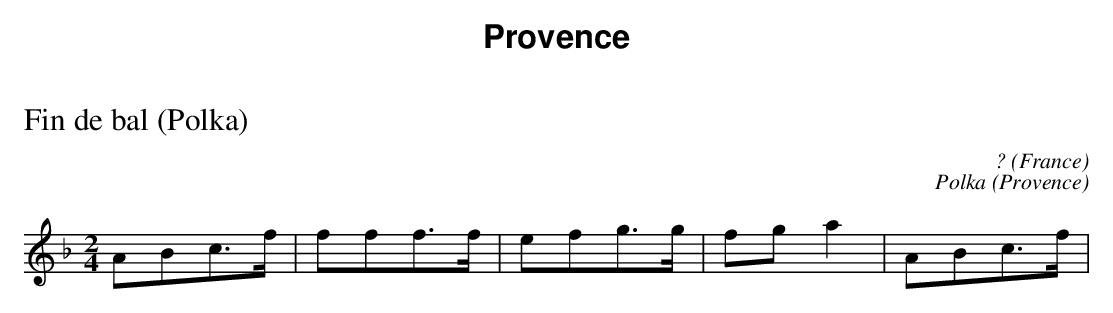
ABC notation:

X:1
T:Fin de bal (Polka)
O:France
C:?
M:2/4
L:1/8
K:F
ABc>f | fff>f | efg>g | fga2 | ABc>f |
